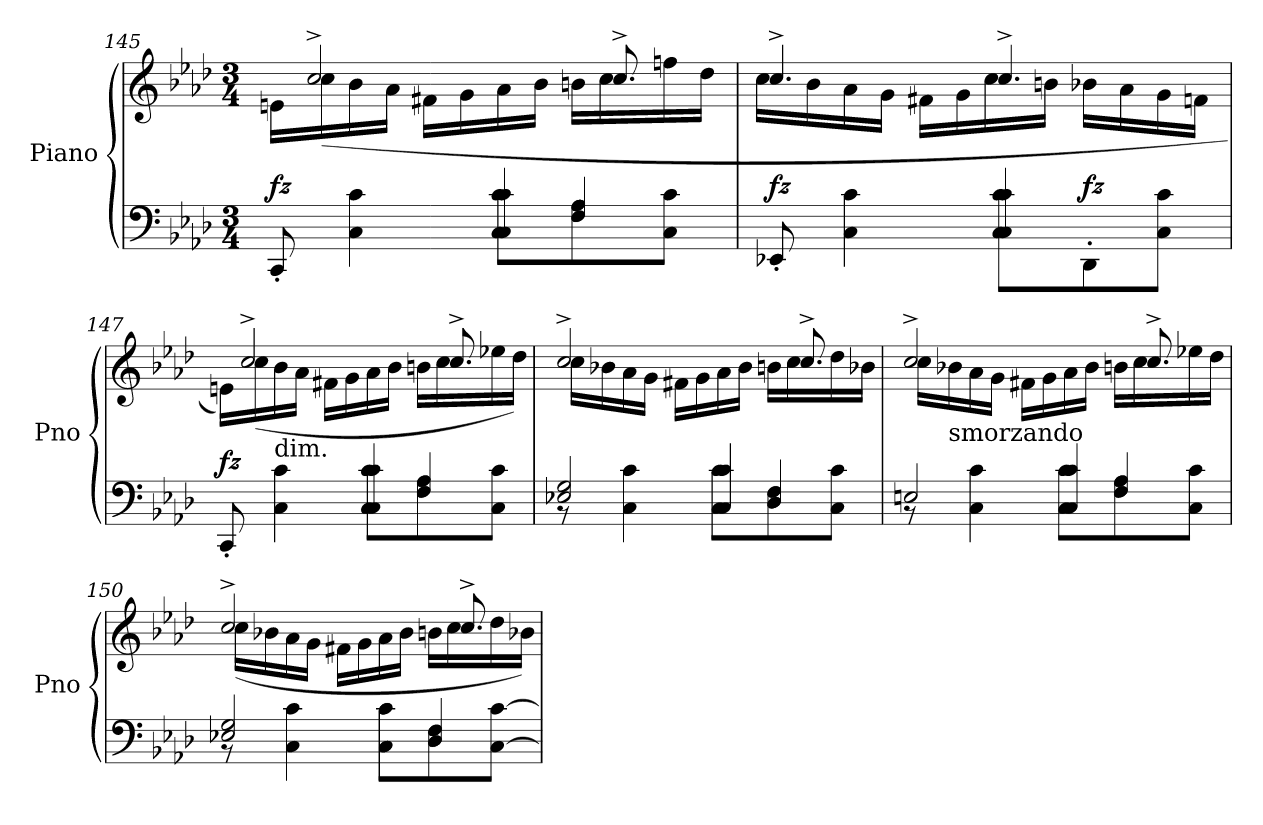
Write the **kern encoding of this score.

**kern	**kern	**dynam
*part1	*part1	*part1
*staff2	*staff1	*staff1/2
*I"Piano	*	*
*I'Pno	*	*
!!LO:PB:g=z
*clefF4	*clefG2	*
*k[b-e-a-d-]	*k[b-e-a-d-]	*
*A-:	*A-:	*
*M3/4	*M3/4	*
=145	=145	=145
*^	*^	*
*	*^	*	*	*
!	!	!	!	!	!LO:DY:a=2
8CC'/	2ryy	4.ryy	16ryy	16en\LL	fz
.	.	.	2cc^/	(16cc\	.
4C\ 4c\	.	.	.	16b-\	.
.	.	.	.	16a-\JJ	.
.	.	.	.	16f#X\LL	.
.	.	.	.	16g\	.
8C\ 8c\L	.	4C/ 4c/	.	16a-\	.
.	.	.	.	16b-\JJ	.
8F\ 8A-\	4F/ 4A-/	.	.	16bn\LL	.
.	.	.	8.cc^/	16cc\	.
8C\ 8c\J	.	8ryy	.	16ffn\	.
.	.	.	.	16dd-\JJ	.
*	*v	*v	*	*	*
!!LO:PB:g=z	!!
=146	=146	=146	=146	=146
!	!	!	!	!LO:DY:a=2
8EE-X'/	4.ryy	4.cc^/	16cc\LL	fz
.	.	.	16b-\	.
4C\ 4c\	.	.	16a-\	.
.	.	.	16g\JJ	.
.	.	.	16f#X\LL	.
.	.	.	16g\	.
8C\ 8c\L	4C/ 4c/	4.cc^/	16cc\	.
.	.	.	16bn\JJ	.
!	!	!	!	!LO:DY:a=2
8DD-'/	.	.	16b-X\LL	fz
.	.	.	16a-\	.
8C\ 8c\J	8ryy	.	16g\	.
.	.	.	16fn\JJ	.
=147	=147	=147	=147	=147
*	*^	*	*	*
!	!	!	!	!	!LO:DY:a=2
8CC'/	2ryy	4.ryy	16ryy	16en\LL)	fz
.	.	.	2cc^/	(16cc\	.
!	!	!	!	!LO:TX:b:t=dim.	!
4C\ 4c\	.	.	.	16b-\	.
.	.	.	.	16a-\JJ	.
.	.	.	.	16f#X\LL	.
.	.	.	.	16g\	.
8C\ 8c\L	.	4C/ 4c/	.	16a-\	.
.	.	.	.	16b-\JJ	.
8F\ 8A-\	4F/ 4A-/	.	.	16bn\LL	.
.	.	.	8.cc^/	16cc\	.
8C\ 8c\J	.	8ryy	.	16ee-X\	.
.	.	.	.	16dd-\JJ)	.
!!LO:PB:g=z	!!
=148	=148	=148	=148	=148	=148
2E-X/ 2G/	8rBB	4.ryy	2cc^/	16cc\LL	.
.	.	.	.	16b-X\	.
.	4C\ 4c\	.	.	16a-\	.
.	.	.	.	16g\JJ	.
.	.	.	.	16f#X\LL	.
.	.	.	.	16g\	.
.	4C/ 4c/	8C\ 8c\L	.	16a-\	.
.	.	.	.	16b-\JJ	.
4D-/ 4F/	.	8D-\ 8F\	16ryy	16bn\LL	.
.	.	.	8.cc^/	16cc\	.
.	8ryy	8C\ 8c\J	.	16dd-\	.
.	.	.	.	16b-X\JJ	.
!!LO:PB:g=z	!!
=149	=149	=149	=149	=149	=149
2En/	8rBB	4.ryy	2cc^/	16cc\LL	.
!	!	!	!	!LO:TX:b:t=smorzando	!
.	.	.	.	16b-X\	.
.	4C\ 4c\	.	.	16a-\	.
.	.	.	.	16g\JJ	.
.	.	.	.	16f#X\LL	.
.	.	.	.	16g\	.
.	4C/ 4c/	8C\ 8c\L	.	16a-\	.
.	.	.	.	16b-\JJ	.
4F/ 4A-/	.	8F\ 8A-\	16ryy	16bn\LL	.
.	.	.	8.cc^/	16cc\	.
.	8ryy	8C\ 8c\J	.	16ee-X\	.
.	.	.	.	16dd-\JJ	.
=150	=150	=150	=150	=150	=150
2E-X/ 2G/	8rBB	4.ryy	2cc^/	(16cc\LL	.
.	.	.	.	16b-X\	.
.	4C\ 4c\	.	.	16a-\	.
.	.	.	.	16g\JJ	.
.	.	.	.	16f#X\LL	.
.	.	.	.	16g\	.
.	4C\ 4c\	8C\ 8c\L	.	16a-\	.
.	.	.	.	16b-\JJ	.
4D-/ 4F/	.	8D-\ 8F\	16ryy	16bn\LL	.
.	.	.	8.cc^/	16cc\	.
.	8ryy	[8C\ [8c\J	.	16dd-\	.
.	.	.	.	16b-X\JJ)	.
*v	*v	*v	*	*	*
*	*v	*v	*
=	=	=
*-	*-	*-
